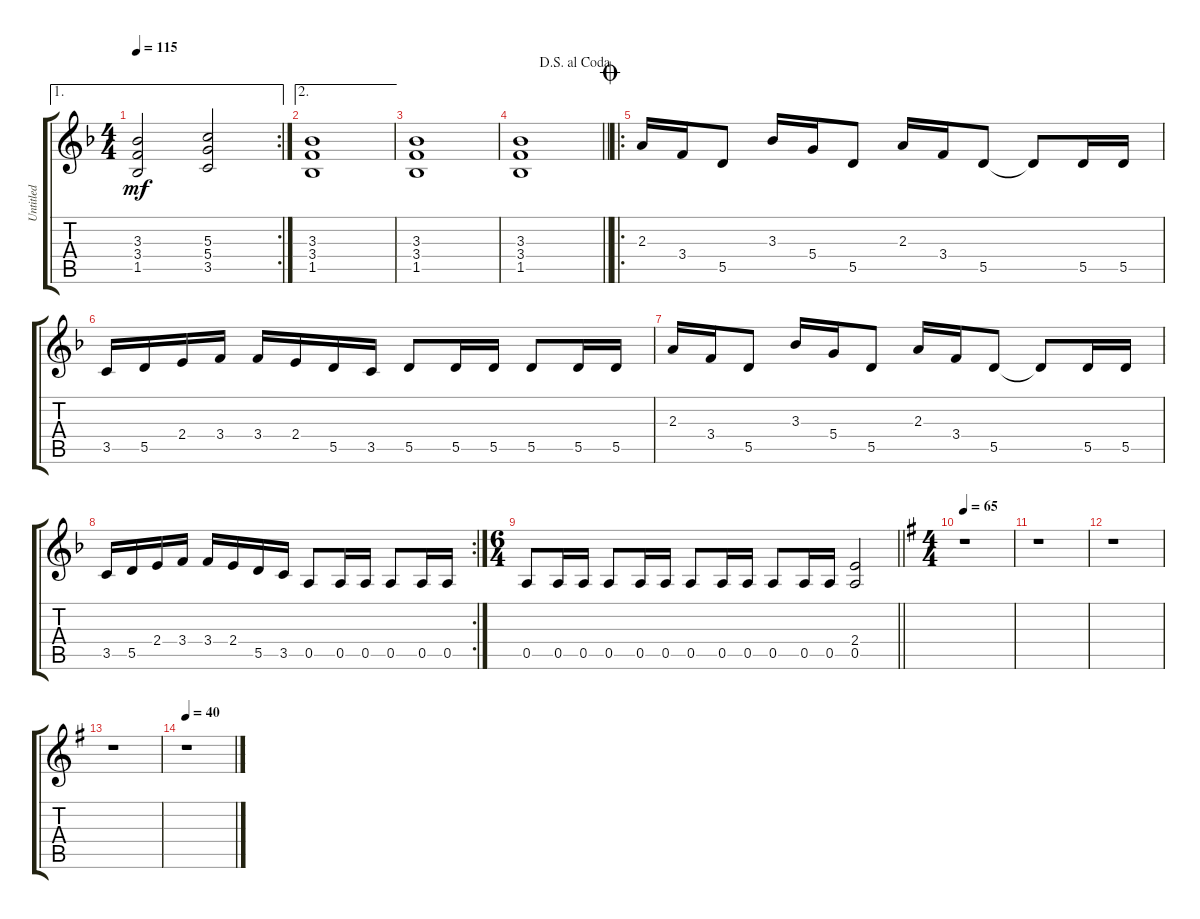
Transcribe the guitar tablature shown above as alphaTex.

\track ("Untitled" "Untitled") {instrument distortionguitar}
\staff {score tabs}
\tuning (E4 B3 G3 D3 A2 E2) {hide}
\ae 1
\rc 2
\ts (4 4)
\tempo 115
\clef g2
\ks f
(3.3 3.4 1.5).2{dy mf} (5.3 5.4 3.5).2 |
\ae 2
(3.3 3.4 1.5).1 |
(3.3 3.4 1.5).1 |
\jump dalsegnoalcoda
\barLineRight lightlight
(3.3 3.4 1.5).1 |
\ro
\jump coda
2.3.16 3.4.16 5.5.8 3.3.16 5.4.16 5.5.8 2.3.16 3.4.16 5.5.8 5.5{t}.8 5.5.16 5.5.16 |
3.5.16 5.5.16 2.4.16 3.4.16 3.4.16 2.4.16 5.5.16 3.5.16 5.5.8 5.5.16 5.5.16 5.5.8 5.5.16 5.5.16 |
2.3.16 3.4.16 5.5.8 3.3.16 5.4.16 5.5.8 2.3.16 3.4.16 5.5.8 5.5{t}.8 5.5.16 5.5.16 |
\rc 2
3.5.16 5.5.16 2.4.16 3.4.16 3.4.16 2.4.16 5.5.16 3.5.16 0.5.8 0.5.16 0.5.16 0.5.8 0.5.16 0.5.16 |
\ts (6 4)
\barLineRight lightlight
0.5.8 0.5.16 0.5.16 0.5.8 0.5.16 0.5.16 0.5.8 0.5.16 0.5.16 0.5.8 0.5.16 0.5.16 (2.4 0.5).2 |
\ts (4 4)
\tempo 65
\ks g
r.1 |
r.1 |
r.1 |
r.1 |
\tempo 40
r.1
